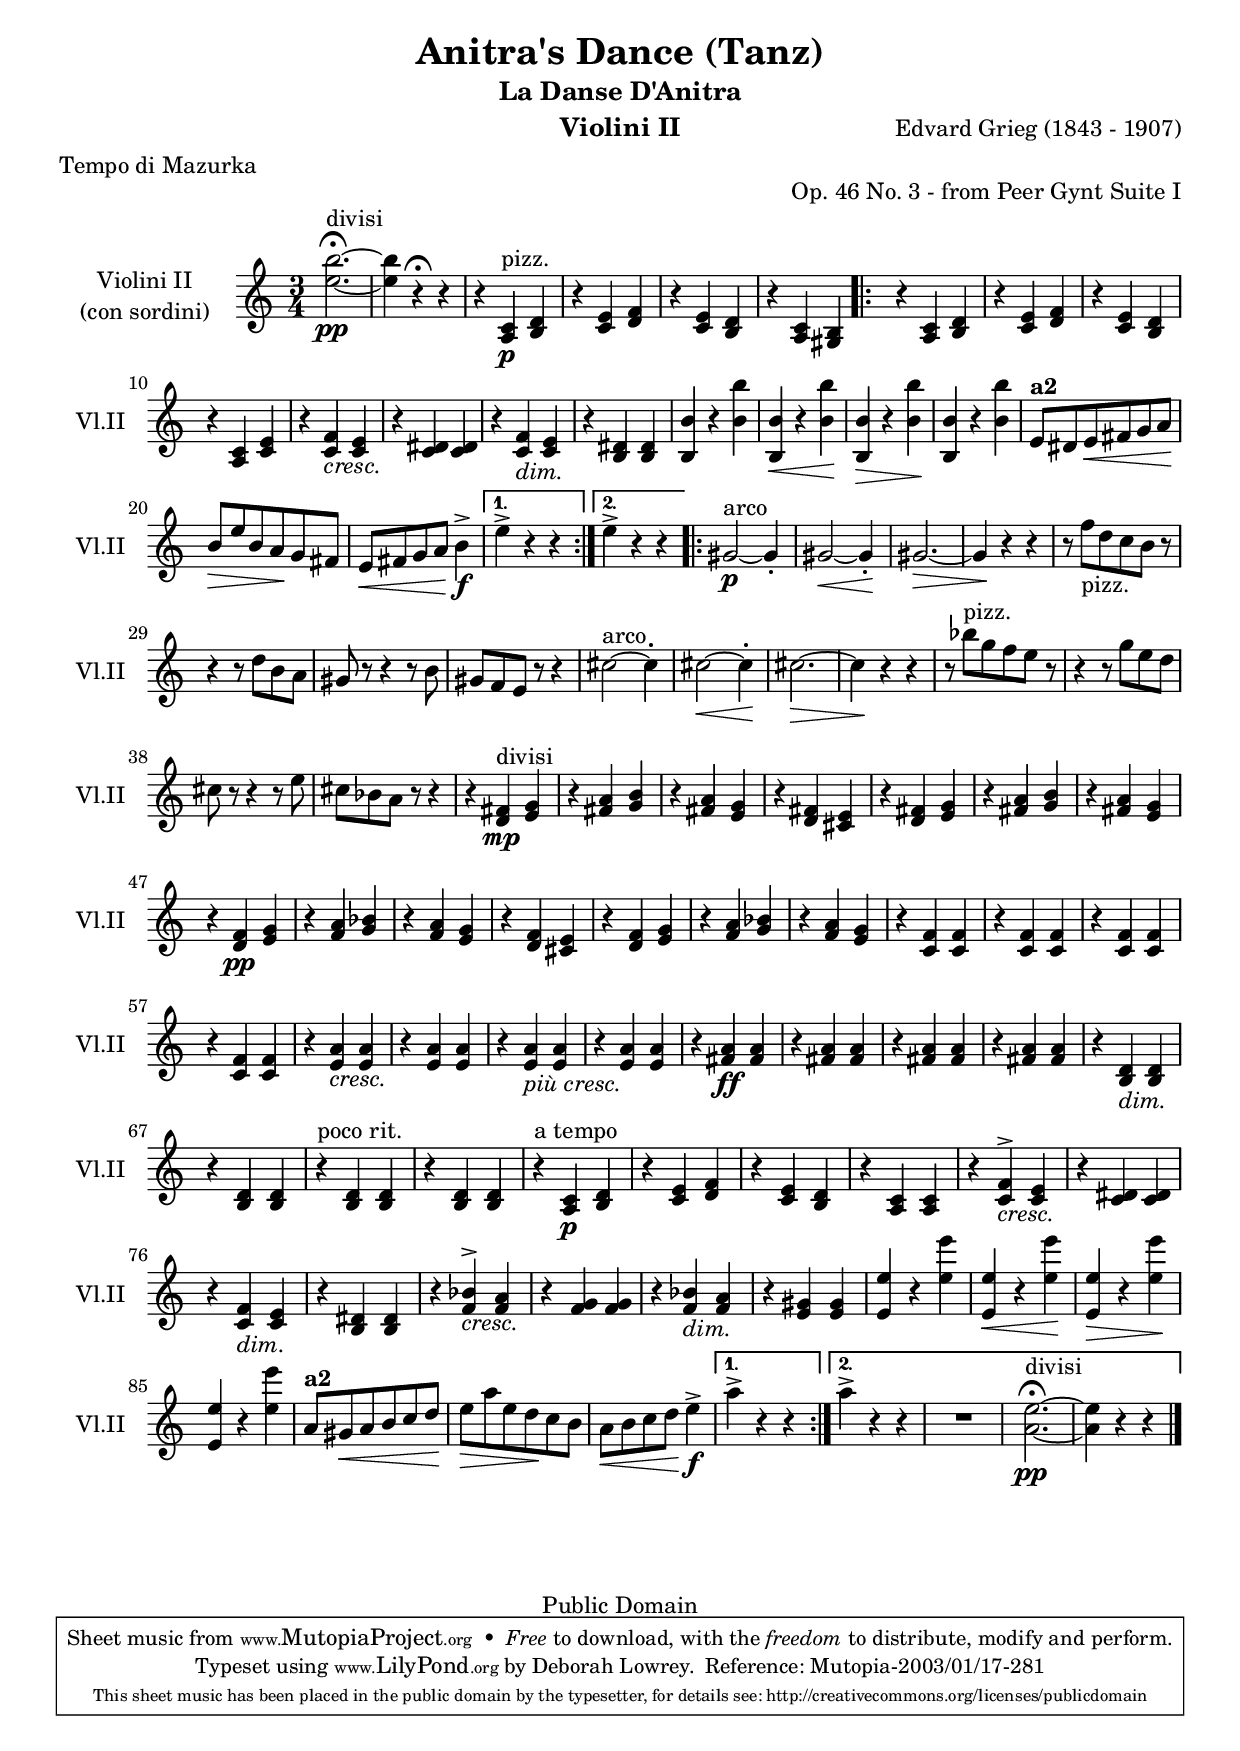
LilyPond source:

\version "2.18.0"
\include "header.ly"
\version "2.18.0"

violiniTwoStaffSettings = \with {
  midiInstrument = "violin"
  instrumentName = \markup{\center-column {"Violini II" "(con sordini)"}}
  shortInstrumentName = "Vl.II"
}

taggedViolinitwo =  \relative c''' {
  \time 3/4
  \key c\major
  \once \override Script #'outside-staff-priority = #100
  \once \override TextScript #'outside-staff-priority = #500

  \tag #'violinitwoI { b2.\pp\fermata^"divisi" ~
                       b4 }

  \tag #'violinitwoII { e,2. ~
                        e4}

  r\fermata r


  \tag #'violinitwoI { r c,\p^"pizz." d
                       r e f
                       r e d
                       r c b }

  \tag #'violinitwoII { r a b
                        r c d
                        r c b
                        r a gis }


  % volta (1)
  \repeat volta 2 {
    \grace {s16 s} % to match acciaccatura in violiniI

    \tag #'violinitwoI {

      r4 c d
      r e f
      r e d

      r c e
      r f\crM e
      r dis dis
      r f\diM e
      r dis dis
      b' r b'
      b,\< r b'\!
      b,\> r b'\!
      b, r b' }

    \tag #'violinitwoII {
      r4 a,, b
      r c d
      r c b

      r a c
      r c c
      r c c
      r c c
      r b b
      b r b'
      b,\< r b'\!
      b,\> r b'\!
      b, r b'
    }

    % 2
    e,8 dis e\<  fis g a\!
    b\> e b a\! g fis
    e\< fis g a b4^\accent\f
  }

  \alternative {
    { e^\accent r r } { e^\accent r r }
  }

  \repeat volta 2 {
    \override Hairpin.to-barline=##f
    gis,2\p^"arco" ~ gis4-.
    gis2\< ~ gis4-.\!
    gis2.\> ~
    gis4\! r r
    r8 f'8_"pizz." d c b r

    r4 r8 d b a
    gis r r4 r8 b
    gis f e r r4
    cis'2^"arco" ~ cis4-.
    cis2\< ~ cis4-.\!
    cis2.\> ~
    cis4\! r r
    r8 bes'^"pizz." g f e r
    r4 r8 g e d
    % 3
    cis8 r r4 r8 e
    cis bes a r r4

    \tag #'violinitwoI {
      r fis\mp^"divisi" g
      r a b
      r a g
      r fis e
      r fis g
      r a b
      r a g

      r f\pp g
      r a bes
      r a g
      r f e
      r f g
      r a bes
      r a g
      r f f
      r f f
      % 4
      r f f
      r f f
      r a\crM a
      r a a
      r a\piucM a
      r a a
      r a\ff a
      r a a

      r a a
      r a a
      r d,\diM d
      r d d
      r^"poco rit." d d
      r d d
      r^"a tempo" c\p d
      r e f
      r e d
      % 5
      r c c
      r f^\accent\crM e
      r dis dis
      r f\diM e
      r dis dis
      r bes'^\accent\crM a
      r g g
      r bes\diM a
      r gis gis
      e'4 r e'

      e,\< r e'\!
      e,\> r e'\!
      e, r e' }

    \tag #'violinitwoII {
      r d,, e
      r fis g
      r fis e
      r d cis
      r d e
      r fis g
      r fis e

      r d e
      r f g
      r f e
      r d cis
      r d e
      r f g
      r f e
      r c c
      r c c
      % 4
      r c c
      r c c
      r e e
      r e e
      r e e
      r e e
      r fis fis
      r fis fis

      r fis fis
      r fis fis
      r b, b
      r b b
      r^"poco rit." b b
      r b b
      r^"a tempo" a b
      r c d
      r c b
      % 5
      r a a
      r c^\accent c
      r c c
      r c c
      r b b
      r f'^\accent f
      r f f
      r f f
      r e e
      e4 r e'

      e,\< r e'\!
      e,\> r e'\!
      e, r e'
    }

    a,8 gis\< a b c d\!
    e\> a e d\! c b
    a\< b c d\! e4\f^\accent }
  \alternative {
    { a4^\accent r r }
    { a4^\accent r r R2.

     % should say "arco" here.

      \tag #'violinitwoI
      { \once \override Script #'outside-staff-priority = #100
        \once \override TextScript #'outside-staff-priority = #500
        %\override TextScript.extra-offset = #'(-10 . -5)
        e2.\pp\fermata
        ^"divisi"
        ~ e4 r r }

      \tag #'violinitwoII
      { a,2. ~ a4 r r }

    }
  }
}

violinitwoI = \keepWithTag #'violinitwoI \taggedViolinitwo
violinitwoII = \keepWithTag #'violinitwoII \taggedViolinitwo

\header { instrument="Violini II" }

\score {
  \new Staff \with \violiniTwoStaffSettings
  {
    \partcombine \violinitwoI \violinitwoII
    \bar "|."
  }
  \layout {
    indent = 3 \cm
    short-indent = 1.5 \cm
  }

  \midi {
    \tempo 4 = 160
  }
}
